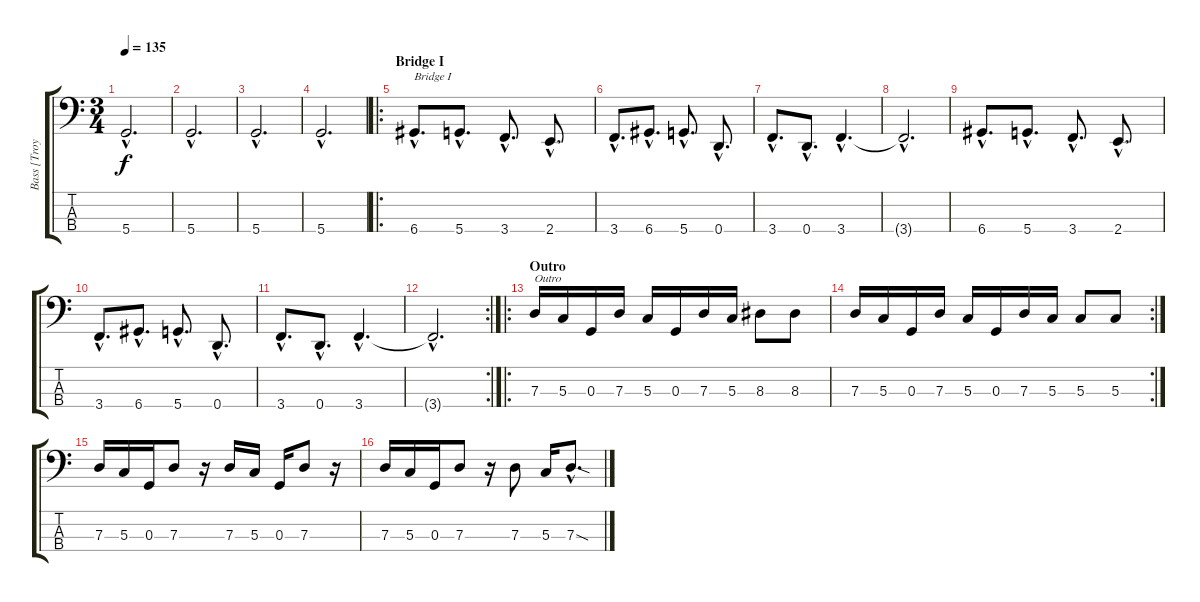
\track ("Bass [Troy Sanders]" "Bass [Troy") {instrument electricbasspick}
\staff {score tabs}
\tuning (F2 C2 G1 D1) {hide}
\ts (3 4)
\tempo 135
\clef f4
\ks c
5.4{hac}.2{d dy f} |
5.4{hac}.2{d} |
5.4{hac}.2{d} |
5.4{hac}.2{d} |
\ro
\section ("" "Bridge I")
6.4{hac}.8{d txt "Bridge I"} 5.4{hac}.8{d} 3.4{hac}.8{d} 2.4{hac}.8{d} |
3.4{hac}.8{d} 6.4{hac}.8{d} 5.4{hac}.8{d} 0.4{hac}.8{d} |
3.4{hac}.8{d} 0.4{hac}.8{d} 3.4{hac}.4{d} |
3.4{hac t}.2{d} |
6.4{hac}.8{d} 5.4{hac}.8{d} 3.4{hac}.8{d} 2.4{hac}.8{d} |
3.4{hac}.8{d} 6.4{hac}.8{d} 5.4{hac}.8{d} 0.4{hac}.8{d} |
3.4{hac}.8{d} 0.4{hac}.8{d} 3.4{hac}.4{d} |
\rc 2
3.4{hac t}.2{d} |
\ro
\section ("" "Outro")
7.3.16{txt "Outro"} 5.3.16 0.3.16 7.3.16 5.3.16 0.3.16 7.3.16 5.3.16 8.3.8 8.3.8 |
\rc 2
7.3.16 5.3.16 0.3.16 7.3.16 5.3.16 0.3.16 7.3.16 5.3.16 5.3.8 5.3.8 |
7.3.16 5.3.16 0.3.16 7.3.8 r.16 7.3.16 5.3.16 0.3.16 7.3.8 r.16 |
7.3.16 5.3.16 0.3.16 7.3.8 r.16 7.3.8 5.3.16 7.3{sod hac}.8{d}
